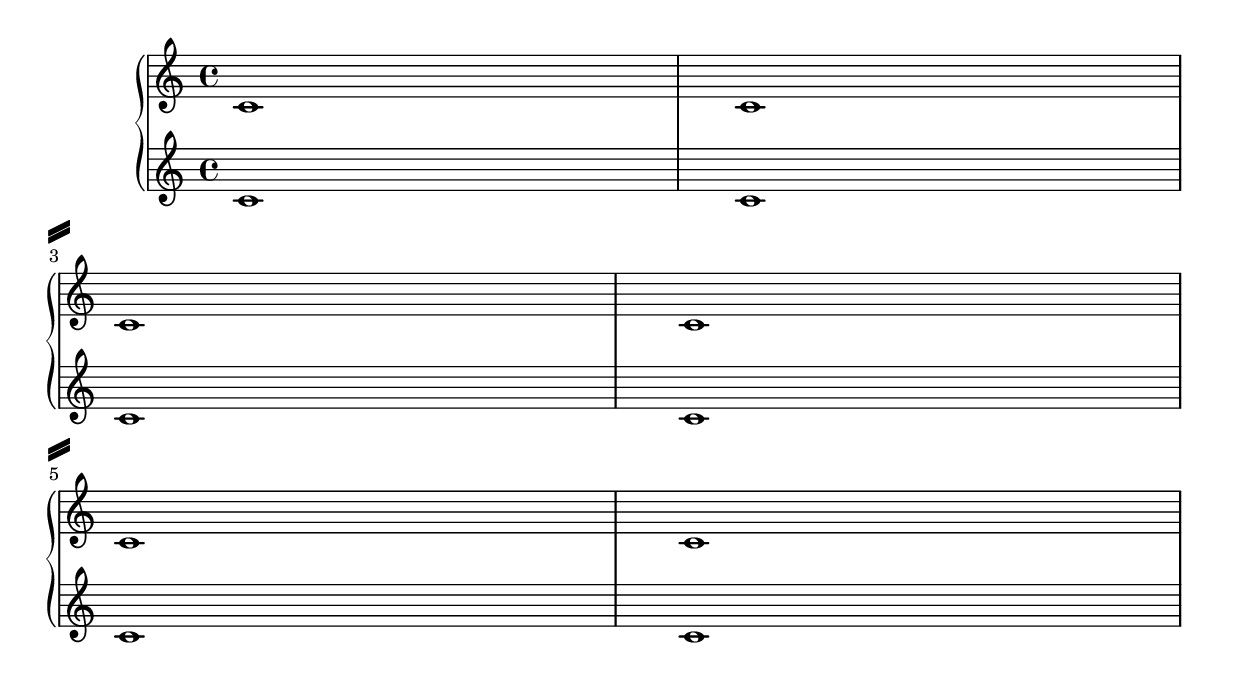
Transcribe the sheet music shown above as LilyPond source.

%% DO NOT EDIT this file manually; it is automatically
%% generated from LSR http://lsr.dsi.unimi.it
%% Make any changes in LSR itself, or in Documentation/snippets/new/ ,
%% and then run scripts/auxiliar/makelsr.py
%%
%% This file is in the public domain.
\version "2.14.2"

\header {
  lsrtags = "paper-and-layout, staff-notation, tweaks-and-overrides"

%% Translation of GIT committish: 6977ddc9a3b63ea810eaecb864269c7d847ccf98
  texidoces = "
Se pueden insertar separadores sistema entre los sistemas de una
página.  Se puede usar cualquier elemento de marcado, pero
@code{\\slashSeparator} está disponible como una elección
predeterminada adecuada.

"
  doctitlees = "Fijar un separador entre los sistemas"



  texidoc = "
System separators can be inserted between systems.  Any markup can be
used, but @code{\\slashSeparator} has been provided as a sensible
default.

"
  doctitle = "Setting system separators"
} % begin verbatim


\paper {
  system-separator-markup = \slashSeparator
}

notes = \relative c' {
  c1 | c \break
  c1 | c \break
  c1 | c
}

\book {
  \score {
    \new GrandStaff <<
      \new Staff \notes
      \new Staff \notes
    >>
  }
}

